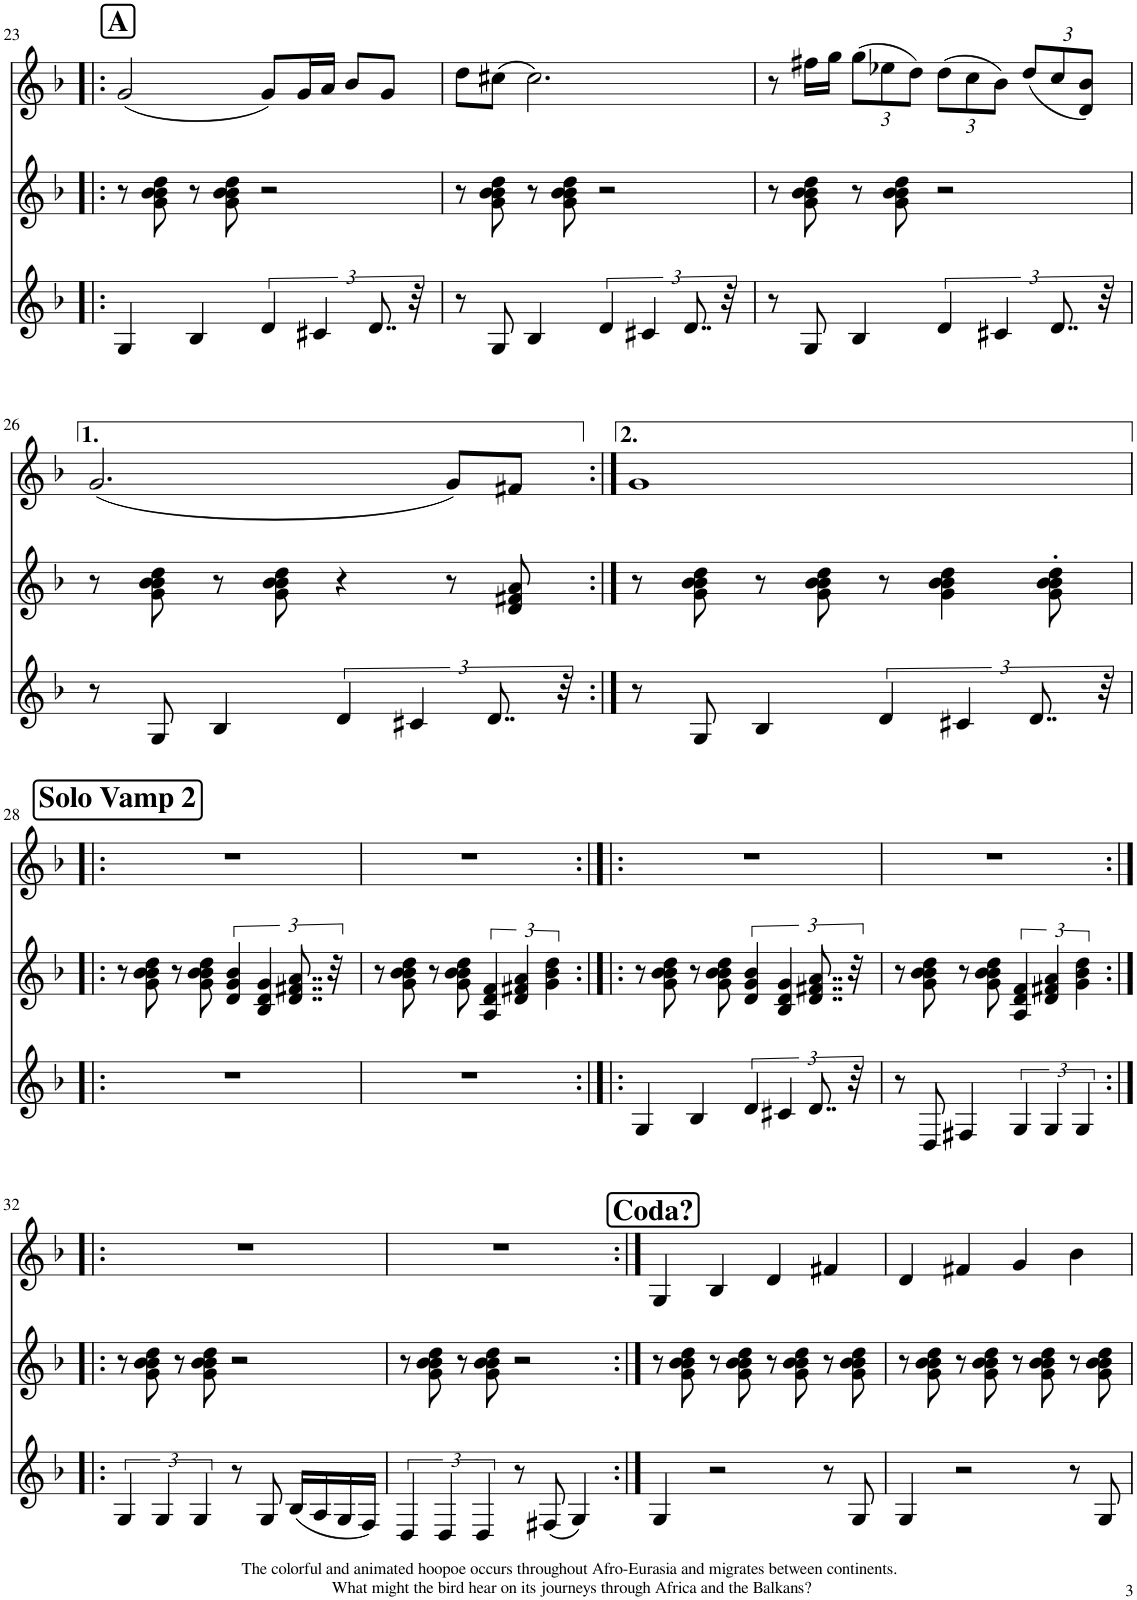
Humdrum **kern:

**kern	**kern	**kern
*part3	*part2	*part1
*staff3	*staff2	*staff1
*I"C Tuba	*I"Baritone Horn	*I"C Trumpet
*I'Tba	*I'Hn	*I'Tpt
!!LO:PB:g=z
*clefG2	*clefG2	*clefG2
*	*Trd4c7	*
*k[b-]	*k[b-]	*k[b-]
*M4/4	*M4/4	*M4/4
=23!|:	=23!|:	=23!|:
!	!	!LO:TX:a:B:t=A
4G/	8r	(2g/
.	8g\ 8b-\ 8b-\ 8dd\	.
4B-/	8r	.
.	8g\ 8b-\ 8b-\ 8dd\	.
6d/	2r	8g/L)
.	.	16g/L
6c#X/	.	.
.	.	16a/JJ
.	.	8b-/L
12..d/	.	.
.	.	8g/J
48r	.	.
=24	=24	=24
8r	8r	8dd\L
8G/	8g\ 8b-\ 8b-\ 8dd\	(8cc#X\J
4B-/	8r	2.cc#\)
.	8g\ 8b-\ 8b-\ 8dd\	.
6d/	2r	.
6c#X/	.	.
12..d/	.	.
48r	.	.
=25	=25	=25
8r	8r	8r
8G/	8g\ 8b-\ 8b-\ 8dd\	16ff#X\LL
.	.	16gg\JJ
*	*	*Xbrackettup
4B-/	8r	(12gg\L
.	.	12ee-X\
.	8g\ 8b-\ 8b-\ 8dd\	.
.	.	12dd\J)
6d/	2r	(12dd\L
.	.	12cc\
6c#X/	.	12b-\J)
.	.	(12dd/L
12..d/	.	12cc/
.	.	12d/ 12b-/J)
48r	.	.
!!LO:LB:g=z
=26	=26	=26
8r	8r	(2.g/
8G/	8g\ 8b-\ 8b-\ 8dd\	.
4B-/	8r	.
.	8g\ 8b-\ 8b-\ 8dd\	.
6d/	4r	.
6c#X/	.	.
.	8r	8g/L)
12..d/	.	.
.	8d/ 8f#X/ 8a/	8f#X/J
48r	.	.
=27:|!	=27:|!	=27:|!
8r	8r	1g
8G/	8g\ 8b-\ 8b-\ 8dd\	.
4B-/	8r	.
.	8g\ 8b-\ 8b-\ 8dd\	.
6d/	8r	.
.	4g\ 4b-\ 4b-\ 4dd\	.
6c#X/	.	.
12..d/	.	.
.	8g\' 8b-\' 8b-\' 8dd\'	.
48r	.	.
!!LO:LB:g=z
=28!|:	=28!|:	=28!|:
!	!	!LO:TX:a:B:t=Solo Vamp 2
1r	8r	1r
.	8g\ 8b-\ 8b-\ 8dd\	.
.	8r	.
.	8g\ 8b-\ 8b-\ 8dd\	.
.	6d/ 6g/ 6b-/	.
.	6B-/ 6d/ 6g/	.
.	12..d/ 12..f#X/ 12..a/	.
.	48r	.
=29	=29	=29
1r	8r	1r
.	8g\ 8b-\ 8b-\ 8dd\	.
.	8r	.
.	8g\ 8b-\ 8b-\ 8dd\	.
.	6A/ 6d/ 6f/	.
.	6d/ 6f#X/ 6a/	.
.	6g\ 6b-\ 6dd\	.
=30:|!|:	=30:|!|:	=30:|!|:
4G/	8r	1r
.	8g\ 8b-\ 8b-\ 8dd\	.
4B-/	8r	.
.	8g\ 8b-\ 8b-\ 8dd\	.
6d/	6d/ 6g/ 6b-/	.
6c#X/	6B-/ 6d/ 6g/	.
12..d/	12..d/ 12..f#X/ 12..a/	.
48r	48r	.
=31	=31	=31
8r	8r	1r
8D/	8g\ 8b-\ 8b-\ 8dd\	.
4F#X/	8r	.
.	8g\ 8b-\ 8b-\ 8dd\	.
6G/	6A/ 6d/ 6f/	.
6G/	6d/ 6f#X/ 6a/	.
6G/	6g\ 6b-\ 6dd\	.
!!LO:LB:g=z
=32:|!|:	=32:|!|:	=32:|!|:
6G/	8r	1r
.	8g\ 8b-\ 8b-\ 8dd\	.
6G/	.	.
.	8r	.
6G/	.	.
.	8g\ 8b-\ 8b-\ 8dd\	.
8r	2r	.
8G/	.	.
(16B-/LL	.	.
16A/	.	.
16G/	.	.
16F/JJ)	.	.
=33	=33	=33
6D/	8r	1r
.	8g\ 8b-\ 8b-\ 8dd\	.
6D/	.	.
.	8r	.
6D/	.	.
.	8g\ 8b-\ 8b-\ 8dd\	.
8r	2r	.
(8F#X/	.	.
4G/)	.	.
=34:|!	=34:|!	=34:|!
!	!	!LO:TX:a:B:t=Coda?
4G/	8r	4G/
.	8g\ 8b-\ 8b-\ 8dd\	.
2r	8r	4B-/
.	8g\ 8b-\ 8b-\ 8dd\	.
.	8r	4d/
.	8g\ 8b-\ 8b-\ 8dd\	.
8r	8r	4f#X/
8G/	8g\ 8b-\ 8b-\ 8dd\	.
=35	=35	=35
4G/	8r	4d/
.	8g\ 8b-\ 8b-\ 8dd\	.
2r	8r	4f#X/
.	8g\ 8b-\ 8b-\ 8dd\	.
.	8r	4g/
.	8g\ 8b-\ 8b-\ 8dd\	.
8r	8r	4b-\
8G/	8g\ 8b-\ 8b-\ 8dd\	.
=	=	=
*-	*-	*-
